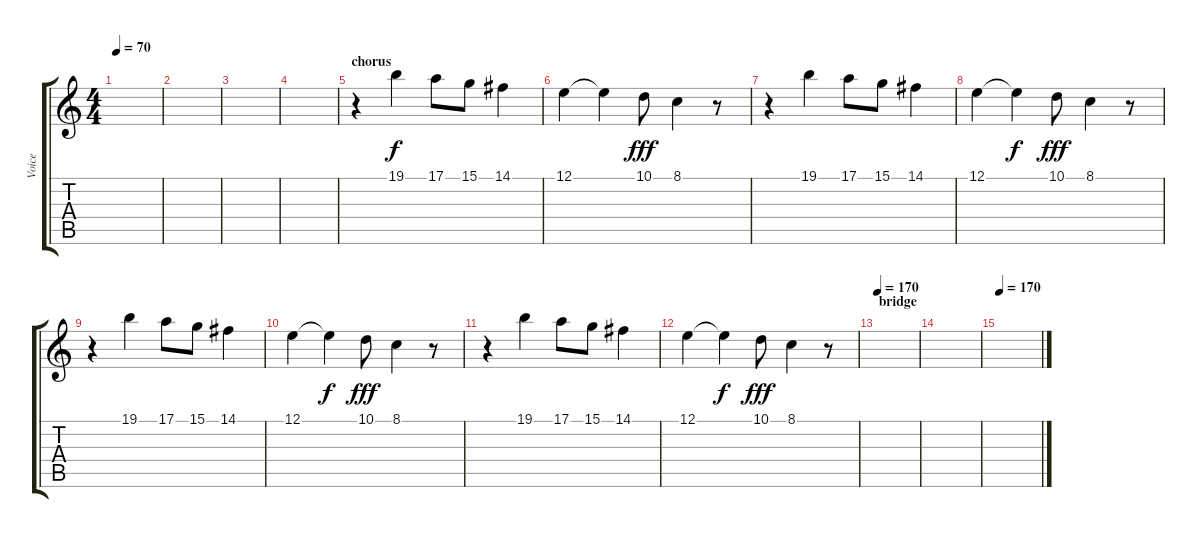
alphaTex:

\track ("Voice" "Voice") {instrument choiraahs}
\staff {score tabs}
\tuning (E4 B3 G3 D3 A2 E2) {hide}
\ts (4 4)
\tempo 70
\clef g2
\ks c
|
|
|
|
\section ("" "chorus")
r.4 19.1.4 17.1.8 15.1.8 14.1.4 |
12.1.4 12.1{t}.4{dy f} 10.1.8{dy fff} 8.1.4 r.8 |
r.4 19.1.4 17.1.8 15.1.8 14.1.4 |
12.1.4 12.1{t}.4{dy f} 10.1.8{dy fff} 8.1.4 r.8 |
r.4 19.1.4 17.1.8 15.1.8 14.1.4 |
12.1.4 12.1{t}.4{dy f} 10.1.8{dy fff} 8.1.4 r.8 |
r.4 19.1.4 17.1.8 15.1.8 14.1.4 |
12.1.4 12.1{t}.4{dy f} 10.1.8{dy fff} 8.1.4 r.8 |
\section ("" "bridge")
\tempo 170
|
|
\tempo 170
